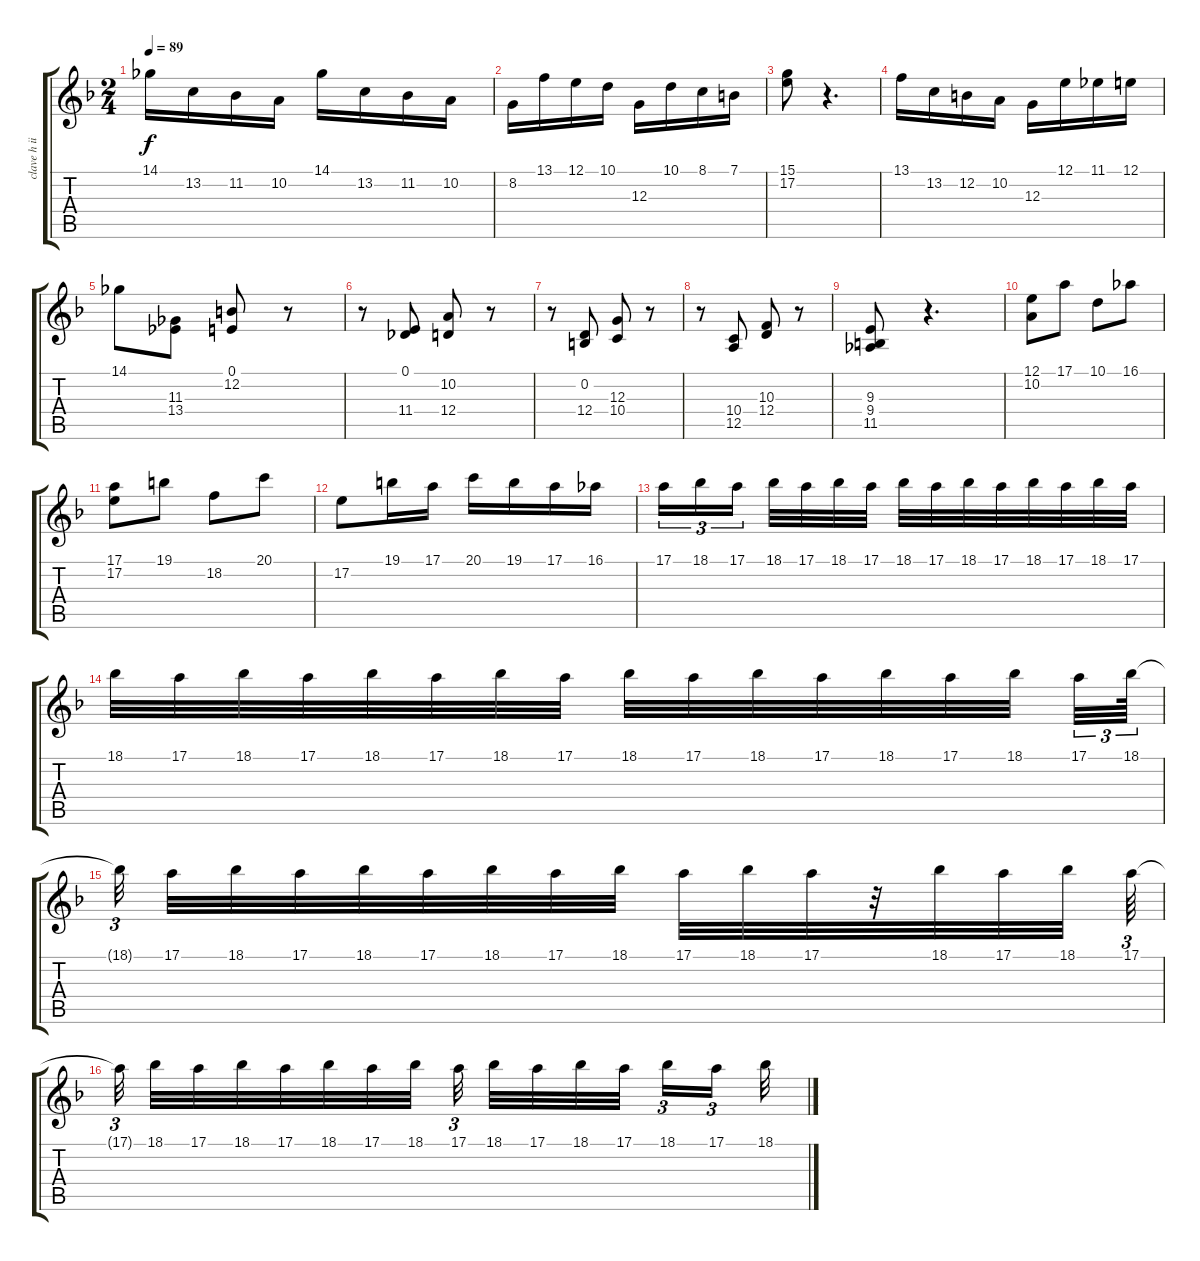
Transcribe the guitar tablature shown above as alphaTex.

\track ("clave h iii" "clave h ii") {instrument harpsichord}
\staff {score tabs}
\tuning (E4 B3 G3 D3 A2 E2) {hide}
\ts (2 4)
\tempo 89
\clef g2
\ks dminor
14.1.16{dy f} 13.2.16 11.2.16 10.2.16 14.1.16 13.2.16 11.2.16 10.2.16 |
8.2.16 13.1.16 12.1.16 10.1.16 12.3.16 10.1.16 8.1.16 7.1.16 |
(15.1 17.2).8 r.4{d} |
13.1.16 13.2.16 12.2.16 10.2.16 12.3.16 12.1.16 11.1.16 12.1.16 |
14.1.8 (11.3 13.4).8 (0.1 12.2).8 r.8 |
r.8 (0.1 11.4).8 (10.2 12.4).8 r.8 |
r.8 (0.2 12.4).8 (12.3 10.4).8 r.8 |
r.8 (10.4 12.5).8 (10.3 12.4).8 r.8 |
(9.3 9.4 11.5).8 r.4{d} |
(12.1 10.2).8 17.1.8 10.1.8 16.1.8 |
(17.1 17.2).8 19.1.8 18.2.8 20.1.8 |
17.2.8 19.1.16 17.1.16 20.1.16 19.1.16 17.1.16 16.1.16 |
17.1.16{tu (3 2)} 18.1.16{tu (3 2)} 17.1.16{tu (3 2)} 18.1.32 17.1.32 18.1.32 17.1.32 18.1.32 17.1.32 18.1.32 17.1.32 18.1.32 17.1.32 18.1.32 17.1.32 |
18.1.32 17.1.32 18.1.32 17.1.32 18.1.32 17.1.32 18.1.32 17.1.32 18.1.32 17.1.32 18.1.32 17.1.32 18.1.32 17.1.32 18.1.32 17.1.32{tu (3 2)} 18.1.64{tu (3 2)} |
18.1{t}.32{tu (3 2)} 17.1.32 18.1.32 17.1.32 18.1.32 17.1.32 18.1.32 17.1.32 18.1.32 17.1.32 18.1.32 17.1.32 r.32 18.1.32 17.1.32 18.1.32 17.1.64{tu (3 2)} |
17.1{t}.32{tu (3 2)} 18.1.32 17.1.32 18.1.32 17.1.32 18.1.32 17.1.32 18.1.32 17.1.32{tu (3 2)} 18.1.32 17.1.32 18.1.32 17.1.32 18.1.16{tu (3 2)} 17.1.16{tu (3 2)} 18.1.32
